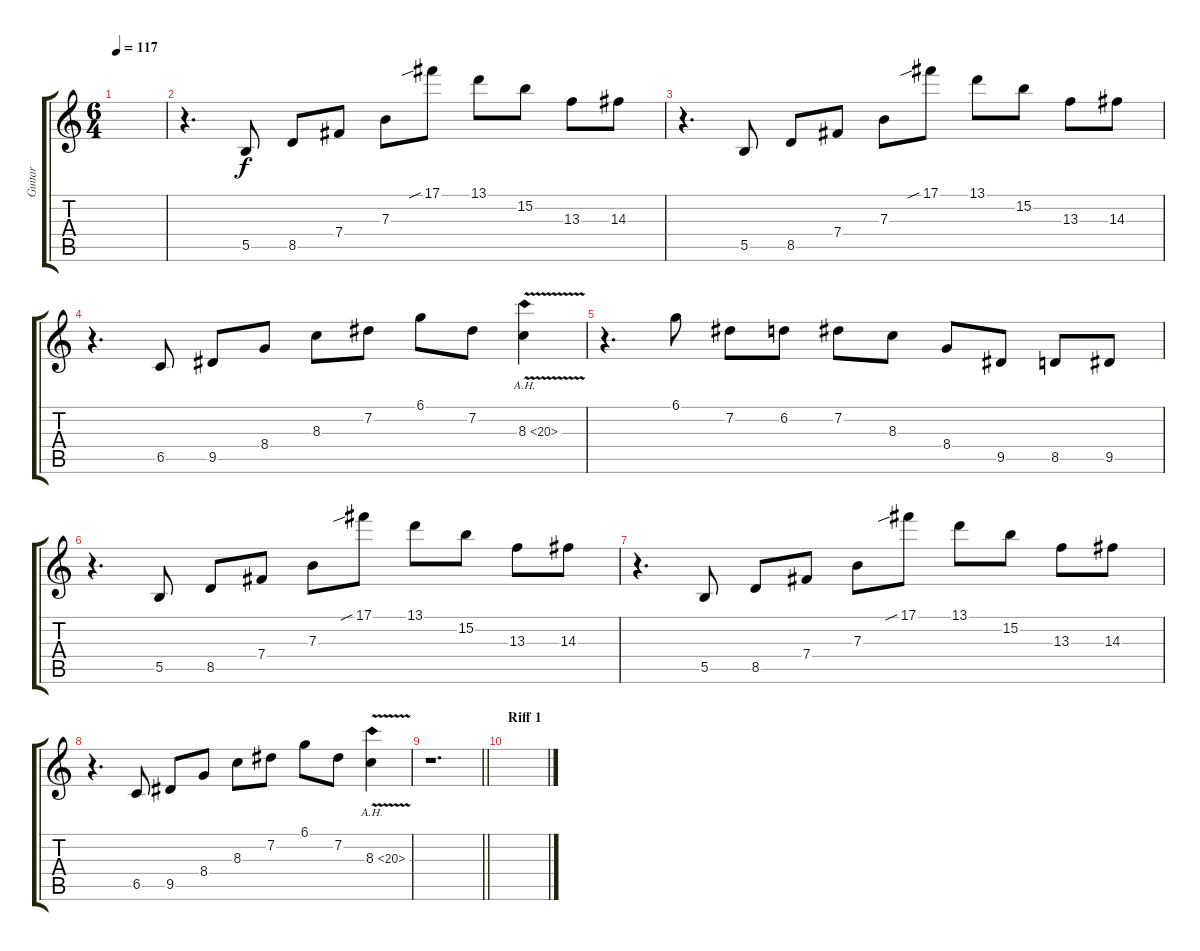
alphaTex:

\track ("Guitar" "Guitar") {instrument distortionguitar}
\staff {score tabs}
\tuning (Db4 Ab3 E3 B2 Gb2 B1) {hide}
\ts (6 4)
\tempo 117
\clef g2
\ks c
|
r.4{d volume 16} 5.5.8 8.5.8 7.4.8 7.3.8 17.1{sib}.8 13.1.8 15.2.8 13.3.8 14.3.8 |
r.4{d} 5.5.8 8.5.8 7.4.8 7.3.8 17.1{sib}.8 13.1.8 15.2.8 13.3.8 14.3.8 |
r.4{d} 6.5.8 9.5.8 8.4.8 8.3.8 7.2.8 6.1.8 7.2.8 8.3{ah 12 v}.4 |
r.4{d} 6.1.8 7.2.8 6.2.8 7.2.8 8.3.8 8.4.8 9.5.8 8.5.8 9.5.8 |
r.4{d} 5.5.8 8.5.8 7.4.8 7.3.8 17.1{sib}.8 13.1.8 15.2.8 13.3.8 14.3.8 |
r.4{d} 5.5.8 8.5.8 7.4.8 7.3.8 17.1{sib}.8 13.1.8 15.2.8 13.3.8 14.3.8 |
r.4{d} 6.5.8 9.5.8 8.4.8 8.3.8 7.2.8 6.1.8 7.2.8 8.3{ah 12 v}.4 |
\barLineRight lightlight
r.1{d} |
\section ("" "Riff 1")
